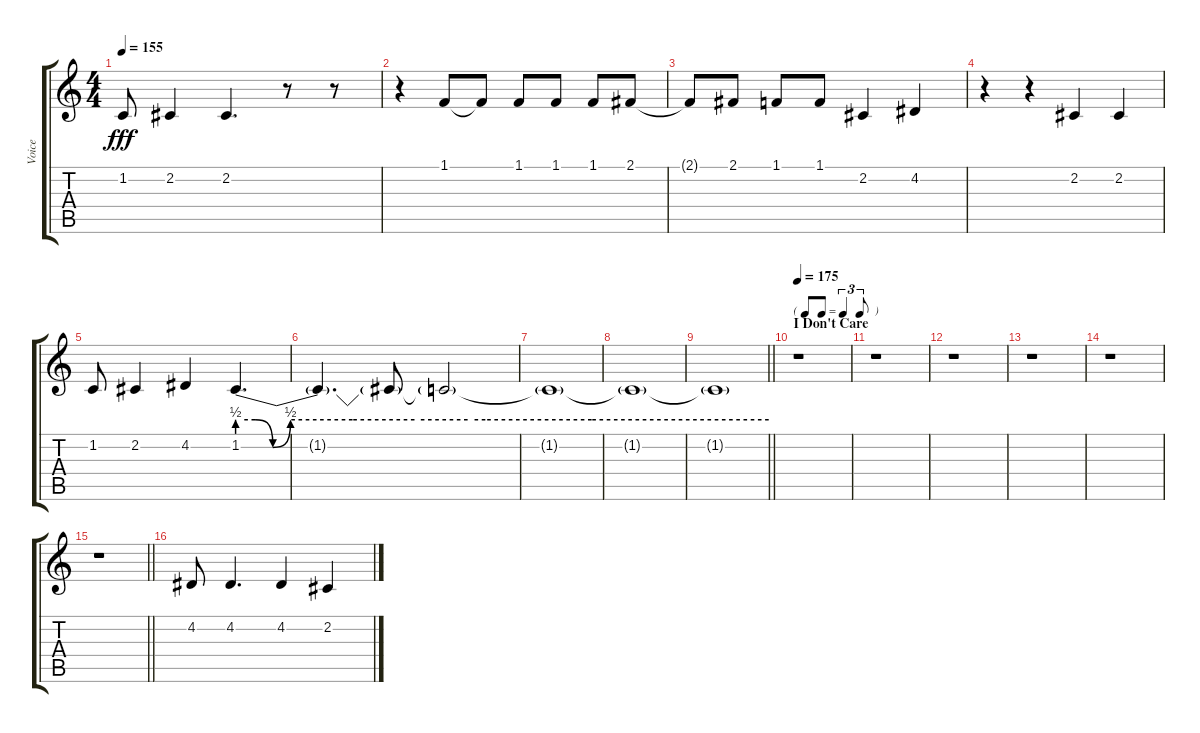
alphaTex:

\track ("Voice" "Voice") {instrument drawbarorgan}
\staff {score tabs}
\tuning (E4 B3 G3 D3 A2 E2) {hide}
\ts (4 4)
\tempo 155
\clef g2
\ks c
1.2.8{dy fff} 2.2.4 2.2.4{d} r.8 r.8 |
r.4 1.1.8 1.1{t}.8 1.1.8 1.1.8 1.1.8 2.1.8 |
2.1{t}.8 2.1.8 1.1.8 1.1.8 2.2.4 4.2.4 |
r.4 r.4 2.2.4 2.2.4 |
1.2.8 2.2.4 4.2.4 1.2{be (custom 0 2 2 2 4 0 6 2 13 2 20 2 26 2 28 2 40 2 60 2)}.4{d} |
1.2{t}.4{d} 1.2{t}.8 1.2{t}.2 |
1.2{t}.1 |
1.2{t}.1 |
\barLineRight lightlight
1.2{t}.1 |
\tf triplet8th
\section ("" "I Don't Care")
\tempo 175
r.1 |
r.1 |
r.1 |
r.1 |
r.1 |
\barLineRight lightlight
r.1 |
4.2.8 4.2.4{d} 4.2.4 2.2.4
